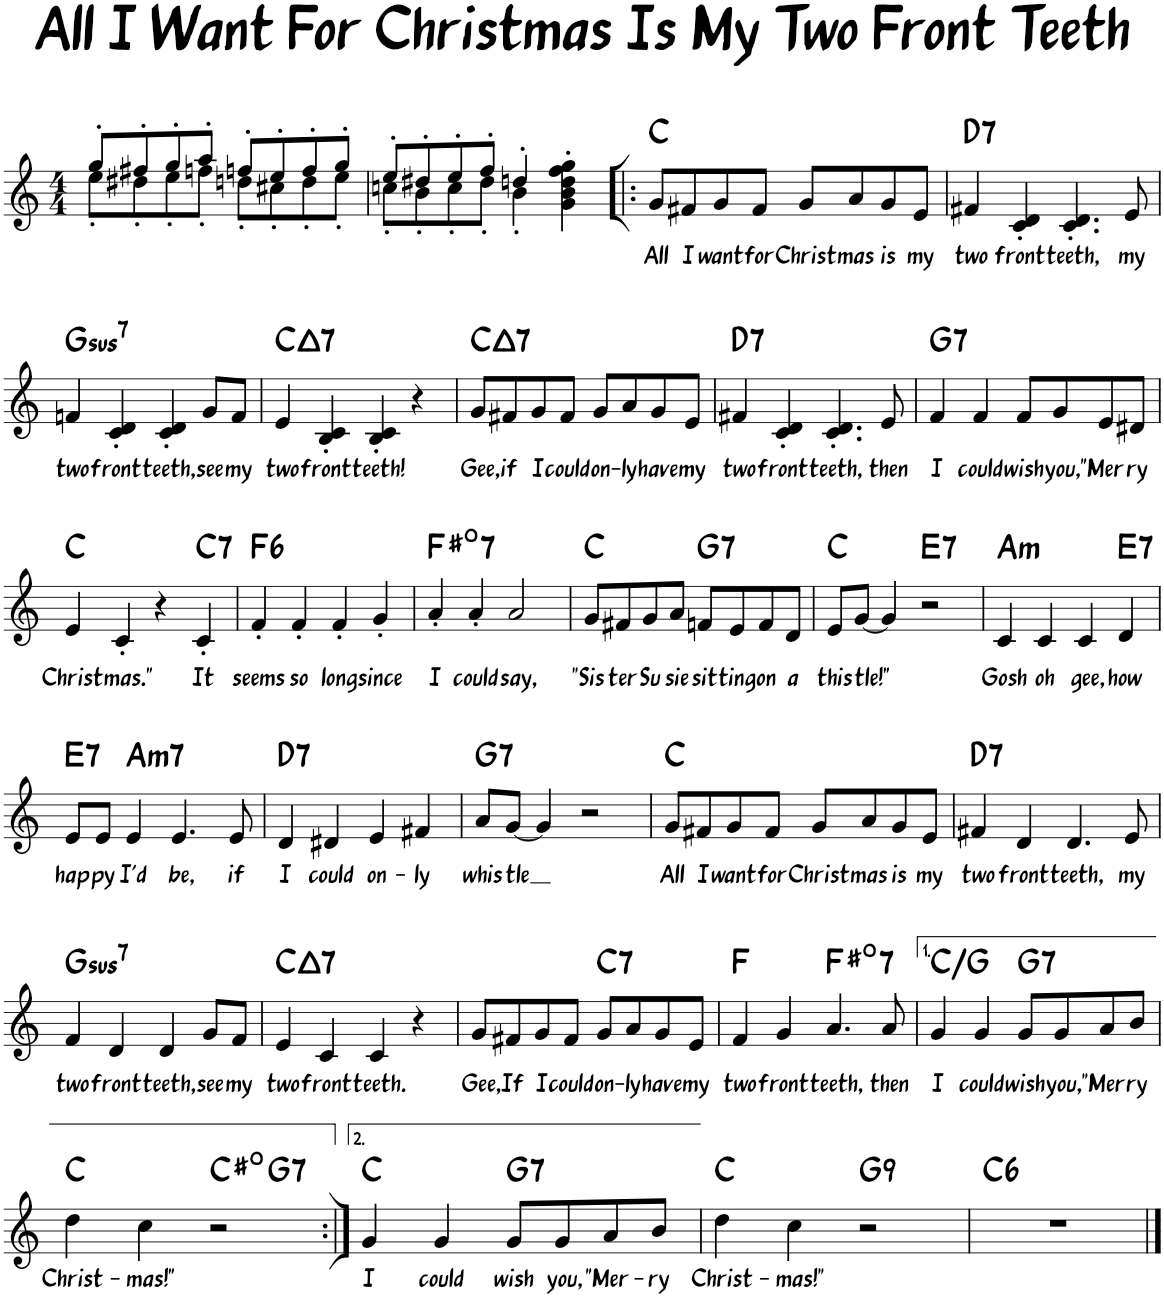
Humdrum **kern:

**kern	**text	**harte
*part1	*part1	*part1
*staff1	*staff1	*
*I"Piano	*	*
*I'Pno.	*	*
*clefG2	*	*
*k[]	*	*
*M4/4	*	*
=1	=1	=1
*^	*	*
8gg'/L	8ee'\L	.	.
8ff#X'/	8dd#X'\	.	.
8gg'/	8ee'\	.	.
8aa'/J	8ffn'\J	.	.
8ffn'/L	8ddn'\L	.	.
8ee'/	8cc#X'\	.	.
8ff'/	8dd'\	.	.
8gg'/J	8ee'\J	.	.
=2	=2	=2	=2
8ee'/L	8ccn'\L	.	.
8dd#X'/	8b'\	.	.
8ee'/	8cc'\	.	.
8ff'/J	8dd#'\J	.	.
4ddn'/	4b'\	.	.
4g\' 4b\' 4dd\' 4ff\' 4gg\'	4ryy	.	.
=3!|:	=3!|:	=3!|:	=3!|:
!	!	!LO:LY:b	!
*v	*v	*	*
8g/L	All	C:maj
!	!LO:LY:b	!
8f#X/	I	.
!	!LO:LY:b	!
8g/	want	.
!	!LO:LY:b	!
8f#/J	for	.
!	!LO:LY:b	!
8g/L	Christ-	.
!	!LO:LY:b	!
8a/	-mas	.
!	!LO:LY:b	!
8g/	is	.
!	!LO:LY:b	!
8e/J	my	.
=4	=4	=4
!	!LO:LY:b	!LO:H:kt=7
4f#X/	two	D:7
!	!LO:LY:b	!
4c/' 4d/'	front	.
!	!LO:LY:b	!
4.c/' 4.d/'	teeth,	.
!	!LO:LY:b	!
8e/	my	.
!!LO:LB:g=z
=5	=5	=5
!	!LO:LY:b	!LO:H:kt=7
4fn/	two	G:maj
!	!LO:LY:b	!
4c/' 4d/'	front	.
!	!LO:LY:b	!
4c/' 4d/'	teeth,	.
!	!LO:LY:b	!
8g/L	see	.
!	!LO:LY:b	!
8f/J	my	.
=6	=6	=6
!	!LO:LY:b	!LO:H:kt=7
4e/	two	C:maj7
!	!LO:LY:b	!
4B/' 4c/'	front	.
!	!LO:LY:b	!
4B/' 4c/'	teeth!	.
4r	.	.
=7	=7	=7
!	!LO:LY:b	!LO:H:kt=7
8g/L	Gee,	C:maj7
!	!LO:LY:b	!
8f#X/	if	.
!	!LO:LY:b	!
8g/	I	.
!	!LO:LY:b	!
8f#/J	could	.
!	!LO:LY:b	!
8g/L	on-	.
!	!LO:LY:b	!
8a/	-ly	.
!	!LO:LY:b	!
8g/	have	.
!	!LO:LY:b	!
8e/J	my	.
=8	=8	=8
!	!LO:LY:b	!LO:H:kt=7
4f#X/	two	D:7
!	!LO:LY:b	!
4c/' 4d/'	front	.
!	!LO:LY:b	!
4.c/' 4.d/'	teeth,	.
!	!LO:LY:b	!
8e/	then	.
=9	=9	=9
!	!LO:LY:b	!LO:H:kt=7
4f/	I	G:7
!	!LO:LY:b	!
4f/	could	.
!	!LO:LY:b	!
8f/L	wish	.
!	!LO:LY:b	!
8g/	you,	.
!	!LO:LY:b	!
8e/	"Mer-	.
!	!LO:LY:b	!
8d#X/J	-ry	.
!!LO:LB:g=z
=10	=10	=10
!	!LO:LY:b	!
4e/	Christ-	C:maj
!	!LO:LY:b	!
4c'/	-mas."	.
4r	.	.
!	!LO:LY:b	!LO:H:kt=7
4c'/	It	C:7
=11	=11	=11
!	!LO:LY:b	!LO:H:kt=6
4f'/	seems	F:maj6
!	!LO:LY:b	!
4f'/	so	.
!	!LO:LY:b	!
4f'/	long	.
!	!LO:LY:b	!
4g'/	since	.
=12	=12	=12
!	!LO:LY:b	!LO:H:kt=7
4a'/	I	F#:dim7
!	!LO:LY:b	!
4a'/	could	.
!	!LO:LY:b	!
2a/	say,	.
=13	=13	=13
!	!LO:LY:b	!
8g/L	"Sis-	C:maj
!	!LO:LY:b	!
8f#X/	-ter	.
!	!LO:LY:b	!
8g/	Su-	.
!	!LO:LY:b	!
8a/J	-sie	.
!	!LO:LY:b	!LO:H:kt=7
8fn/L	sit-	G:7
!	!LO:LY:b	!
8e/	-ting	.
!	!LO:LY:b	!
8f/	on	.
!	!LO:LY:b	!
8d/J	a	.
=14	=14	=14
!	!LO:LY:b	!
8e/L	this-	C:maj
!	!LO:LY:b	!
[8g/J	-tle!"	.
4g/]	.	.
!	!	!LO:H:kt=7
2r	.	E:7
=15	=15	=15
!	!LO:LY:b	!LO:H:kt=m
4c/	Gosh	A:min
!	!LO:LY:b	!
4c/	oh	.
!	!LO:LY:b	!
4c/	gee,	.
!	!LO:LY:b	!LO:H:kt=7
4d/	how	E:7
!!LO:LB:g=z
=16	=16	=16
!	!LO:LY:b	!LO:H:kt=7
8e/L	hap-	E:7
!	!LO:LY:b	!
8e/J	-py	.
!	!LO:LY:b	!LO:H:kt=m7
4e/	I'd	A:min7
!	!LO:LY:b	!
4.e/	be,	.
!	!LO:LY:b	!
8e/	if	.
=17	=17	=17
!	!LO:LY:b	!LO:H:kt=7
4d/	I	D:7
!	!LO:LY:b	!
4d#X/	could	.
!	!LO:LY:b	!
4e/	on-	.
!	!LO:LY:b	!
4f#X/	-ly	.
=18	=18	=18
!	!LO:LY:b	!LO:H:kt=7
8a/L	whis-	G:7
!	!LO:LY:b	!
[8g/J	-tle	.
4g/]	.	.
2r	.	.
=19	=19	=19
!	!LO:LY:b	!
8g/L	All	C:maj
!	!LO:LY:b	!
8f#X/	I	.
!	!LO:LY:b	!
8g/	want	.
!	!LO:LY:b	!
8f#/J	for	.
!	!LO:LY:b	!
8g/L	Christ-	.
!	!LO:LY:b	!
8a/	-mas	.
!	!LO:LY:b	!
8g/	is	.
!	!LO:LY:b	!
8e/J	my	.
=20	=20	=20
!	!LO:LY:b	!LO:H:kt=7
4f#X/	two	D:7
!	!LO:LY:b	!
4d/	front	.
!	!LO:LY:b	!
4.d/	teeth,	.
!	!LO:LY:b	!
8e/	my	.
!!LO:LB:g=z
=21	=21	=21
!	!LO:LY:b	!LO:H:kt=7
4f/	two	G:maj
!	!LO:LY:b	!
4d/	front	.
!	!LO:LY:b	!
4d/	teeth,	.
!	!LO:LY:b	!
8g/L	see	.
!	!LO:LY:b	!
8f/J	my	.
=22	=22	=22
!	!LO:LY:b	!LO:H:kt=7
4e/	two	C:maj7
!	!LO:LY:b	!
4c/	front	.
!	!LO:LY:b	!
4c/	teeth.	.
4r	.	.
=23	=23	=23
!	!LO:LY:b	!
8g/L	Gee,	.
!	!LO:LY:b	!
8f#X/	If	.
!	!LO:LY:b	!
8g/	I	.
!	!LO:LY:b	!
8f#/J	could	.
!	!LO:LY:b	!LO:H:kt=7
8g/L	on-	C:7
!	!LO:LY:b	!
8a/	-ly	.
!	!LO:LY:b	!
8g/	have	.
!	!LO:LY:b	!
8e/J	my	.
=24	=24	=24
!	!LO:LY:b	!
4f/	two	F:maj
!	!LO:LY:b	!
4g/	front	.
!	!LO:LY:b	!LO:H:kt=7
4.a/	teeth,	F#:dim7
!	!LO:LY:b	!
8a/	then	.
=25	=25	=25
!	!LO:LY:b	!
4g/	I	C:maj/5
!	!LO:LY:b	!
4g/	could	.
!	!LO:LY:b	!LO:H:kt=7
8g/L	wish	G:7
!	!LO:LY:b	!
8g/	you,	.
!	!LO:LY:b	!
8a/	"Mer-	.
!	!LO:LY:b	!
8b/J	-ry	.
!!LO:LB:g=z
=26	=26	=26
!	!LO:LY:b	!
*^	*	*
4dd\	2.ryy	Christ-	C:maj
!	!	!LO:LY:b	!
4cc\	.	-mas!"	.
2r	.	.	C#:dim
!	!	!	!LO:H:kt=7
.	4ryy	.	G:7
=27:|!	=27:|!	=27:|!	=27:|!
!	!	!LO:LY:b	!
*v	*v	*	*
4g/	I	C:maj
!	!LO:LY:b	!
4g/	could	.
!	!LO:LY:b	!LO:H:kt=7
8g/L	wish	G:7
!	!LO:LY:b	!
8g/	you,	.
!	!LO:LY:b	!
8a/	"Mer-	.
!	!LO:LY:b	!
8b/J	-ry	.
=28	=28	=28
!	!LO:LY:b	!
4dd\	Christ-	C:maj
!	!LO:LY:b	!
4cc\	-mas!"	.
!	!	!LO:H:kt=9
2r	.	G:9
=29	=29	=29
!	!	!LO:H:kt=6
1r	.	C:maj6
==	==	==
*-	*-	*-
